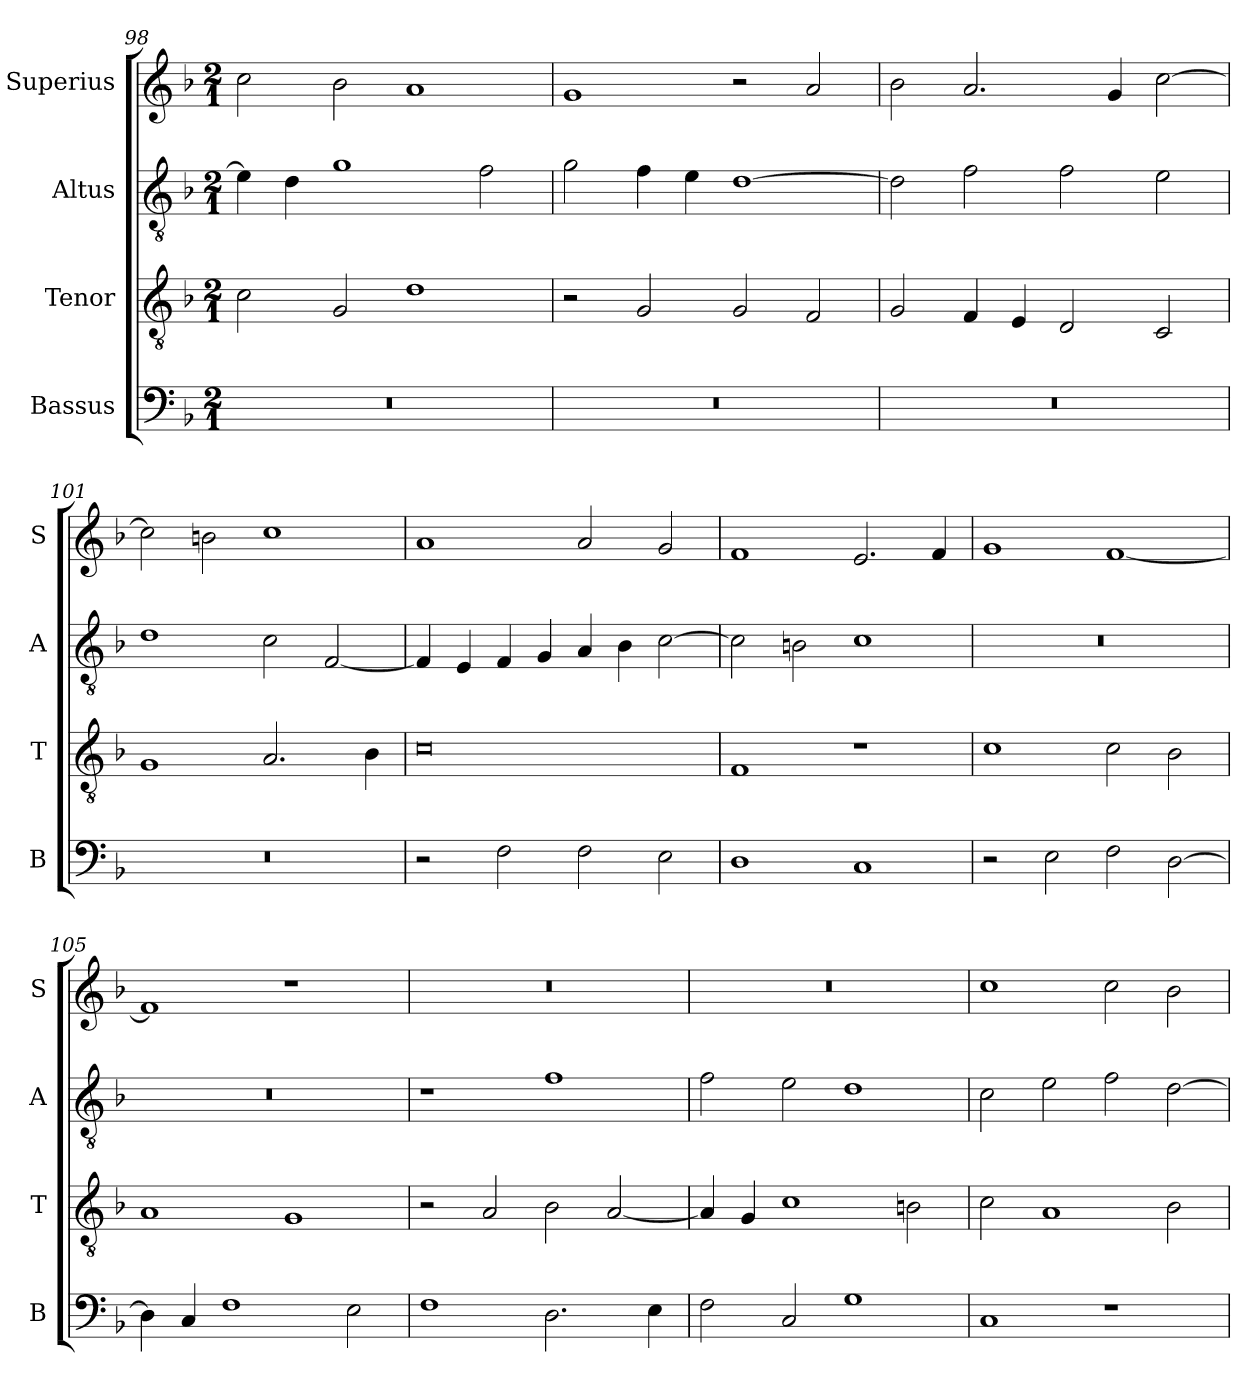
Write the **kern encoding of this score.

**kern	**kern	**kern	**kern
*part4	*part3	*part2	*part1
*staff4	*staff3	*staff2	*staff1
*I"Bassus	*I"Tenor	*I"Altus	*I"Superius
*I'B	*I'T	*I'A	*I'S
*clefF4	*clefGv2	*clefGv2	*clefG2
*k[b-]	*k[b-]	*k[b-]	*k[b-]
*F:	*F:	*F:	*F:
*M2/1	*M2/1	*M2/1	*M2/1
=98	=98	=98	=98
0r	2c	4e]	2cc
.	.	4d	.
.	2G	1g	2b-
.	1d	.	1a
.	.	2f	.
=99	=99	=99	=99
0r	2r	2g	1g
.	2G	4f	.
.	.	4e	.
.	2G	[1d	2r
.	2F	.	2a
=100	=100	=100	=100
0r	2G	2d]	2b-
.	4F	2f	2.a
.	4E	.	.
.	2D	2f	.
.	.	.	4g
.	2C	2e	[2cc
=101	=101	=101	=101
0r	1G	1d	2cc]
.	.	.	2bn
.	2.A	2c	1cc
.	.	[2F	.
.	4B-	.	.
=102	=102	=102	=102
2r	0c	4F]	1a
.	.	4E	.
2F	.	4F	.
.	.	4G	.
2F	.	4A	2a
.	.	4B-	.
2E	.	[2c	2g
=103	=103	=103	=103
1D	1F	2c]	1f
.	.	2Bn	.
1C	1r	1c	2.e
.	.	.	4f
=104	=104	=104	=104
2r	1c	0r	1g
2E	.	.	.
2F	2c	.	[1f
[2D	2B-	.	.
=105	=105	=105	=105
4D]	1A	0r	1f]
4C	.	.	.
1F	.	.	.
.	1G	.	1r
2E	.	.	.
=106	=106	=106	=106
1F	2r	1r	0r
.	2A	.	.
2.D	2B-	1f	.
.	[2A	.	.
4E	.	.	.
=107	=107	=107	=107
2F	4A]	2f	0r
.	4G	.	.
2C	1c	2e	.
1G	.	1d	.
.	2Bn	.	.
=108	=108	=108	=108
1C	2c	2c	1cc
.	1A	2e	.
1r	.	2f	2cc
.	2B-	[2d	2b-
=	=	=	=
*-	*-	*-	*-
